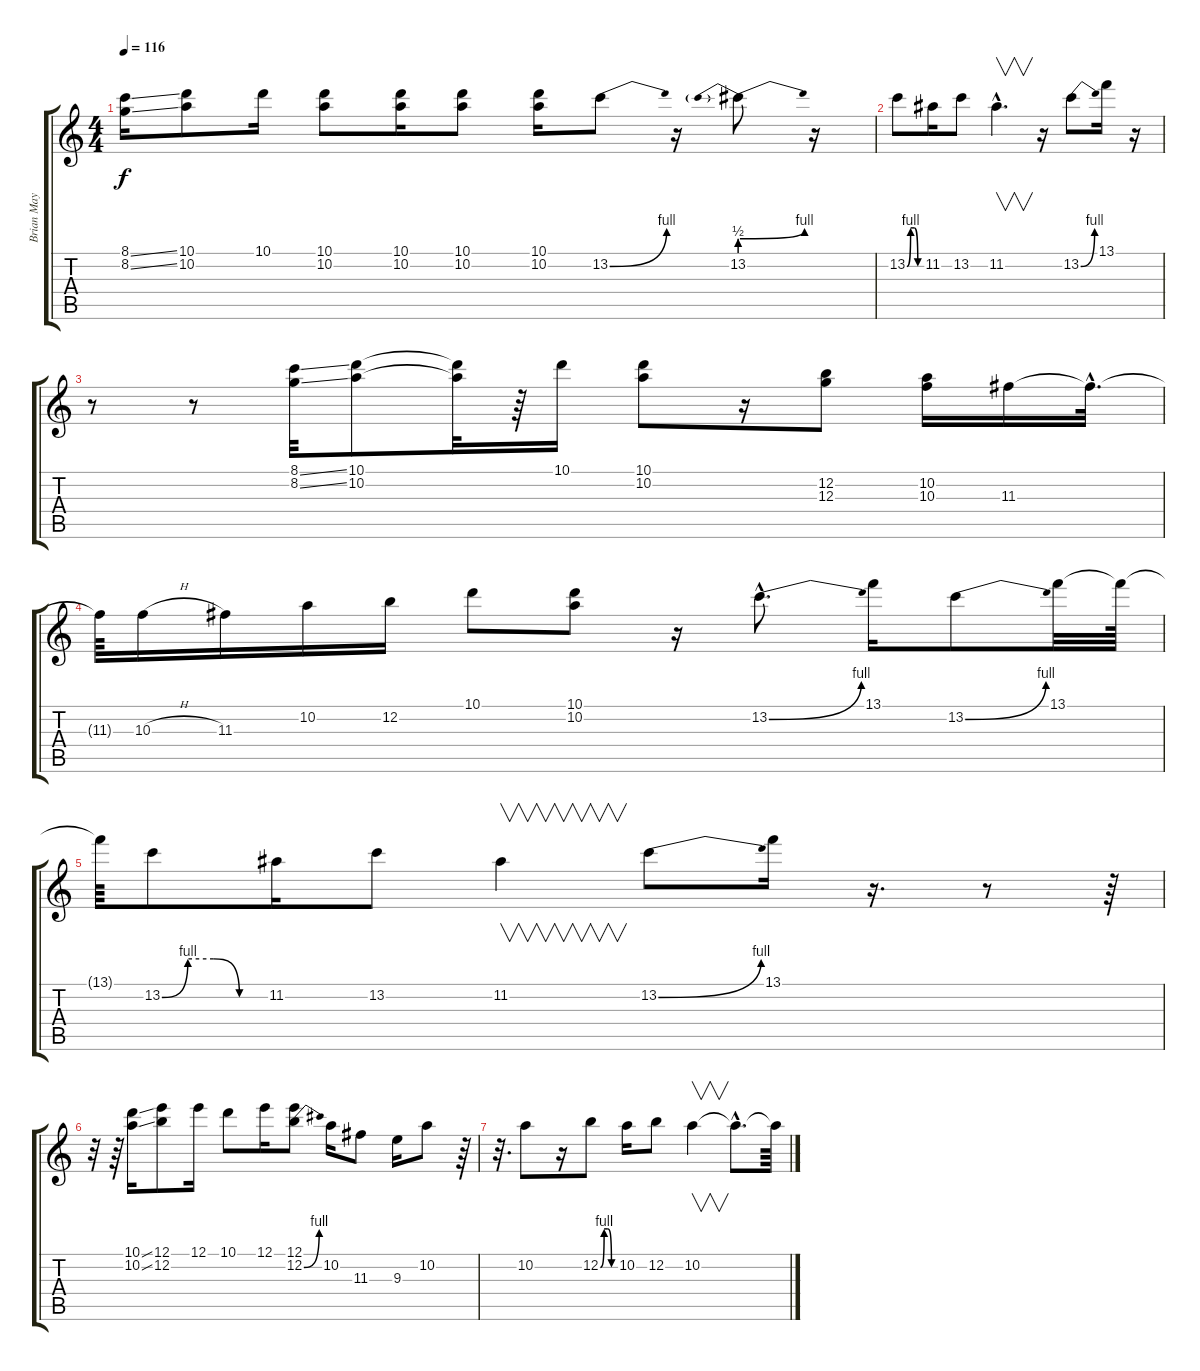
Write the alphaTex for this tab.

\track ("Brian May" "Brian May") {instrument electricguitarjazz}
\staff {score tabs}
\tuning (E4 B3 G3 D3 A2 E2) {hide}
\ts (4 4)
\tempo 116
\clef g2
\ks c
(8.1{ss} 8.2{ss}).16{dy f instrument electricguitarjazz} (10.1 10.2).8 10.1.16 (10.1 10.2).8 (10.1 10.2).16 (10.1 10.2).8 (10.1 10.2).16 13.2{be (bend 0 0 60 4)}.8 r.16 13.2{be (prebendbend 0 2 60 4)}.8 r.16 |
13.2{be (custom 0 0 15 4 30 4 45 0 60 0)}.8 11.2.16 13.2.8 11.2{hac}.4{v d} r.16 13.2{be (bend 0 0 60 4)}.8 13.1.16 r.16 |
r.8 r.8 (8.1{ss} 8.2{ss}).32 (10.1 10.2).8 (10.1{t} 10.2{t}).32 r.64 10.1.16 (10.1 10.2).8 r.16 (12.2 12.3).8 (10.2 10.3).16 11.3.16 11.3{hac t}.32{d} |
11.3{t}.64 10.3{h}.16 11.3.16 10.2.16 12.2.16 10.1.8 (10.1 10.2).8 r.16 13.2{be (bend 0 0 60 4) hac}.8{d} 13.1.16 13.2{be (bend 0 0 60 4)}.8 13.1.32 13.1{t}.64 |
13.1{t}.64 13.2{be (custom 0 0 15 4 30 4 45 0 60 0)}.8 11.2.16 13.2.8 11.2.4{v} 13.2{be (bend 0 0 60 4)}.8 13.1.16 r.16{d} r.8 r.64 |
r.32 r.64 (10.1{ss} 10.2{ss}).16 (12.1 12.2).8 12.1.16 10.1.8 12.1.16 (12.1 12.2{be (bend 0 0 60 4)}).8 10.2.16 11.3.8 9.3.16 10.2.8 r.64 |
r.32{d} 10.2.8 r.16 12.2{be (custom 0 0 15 4 30 4 45 0 60 0)}.8 10.2.16 12.2.8 10.2.4{v volume 0} 10.2{hac t}.8{d} 10.2{t}.64
